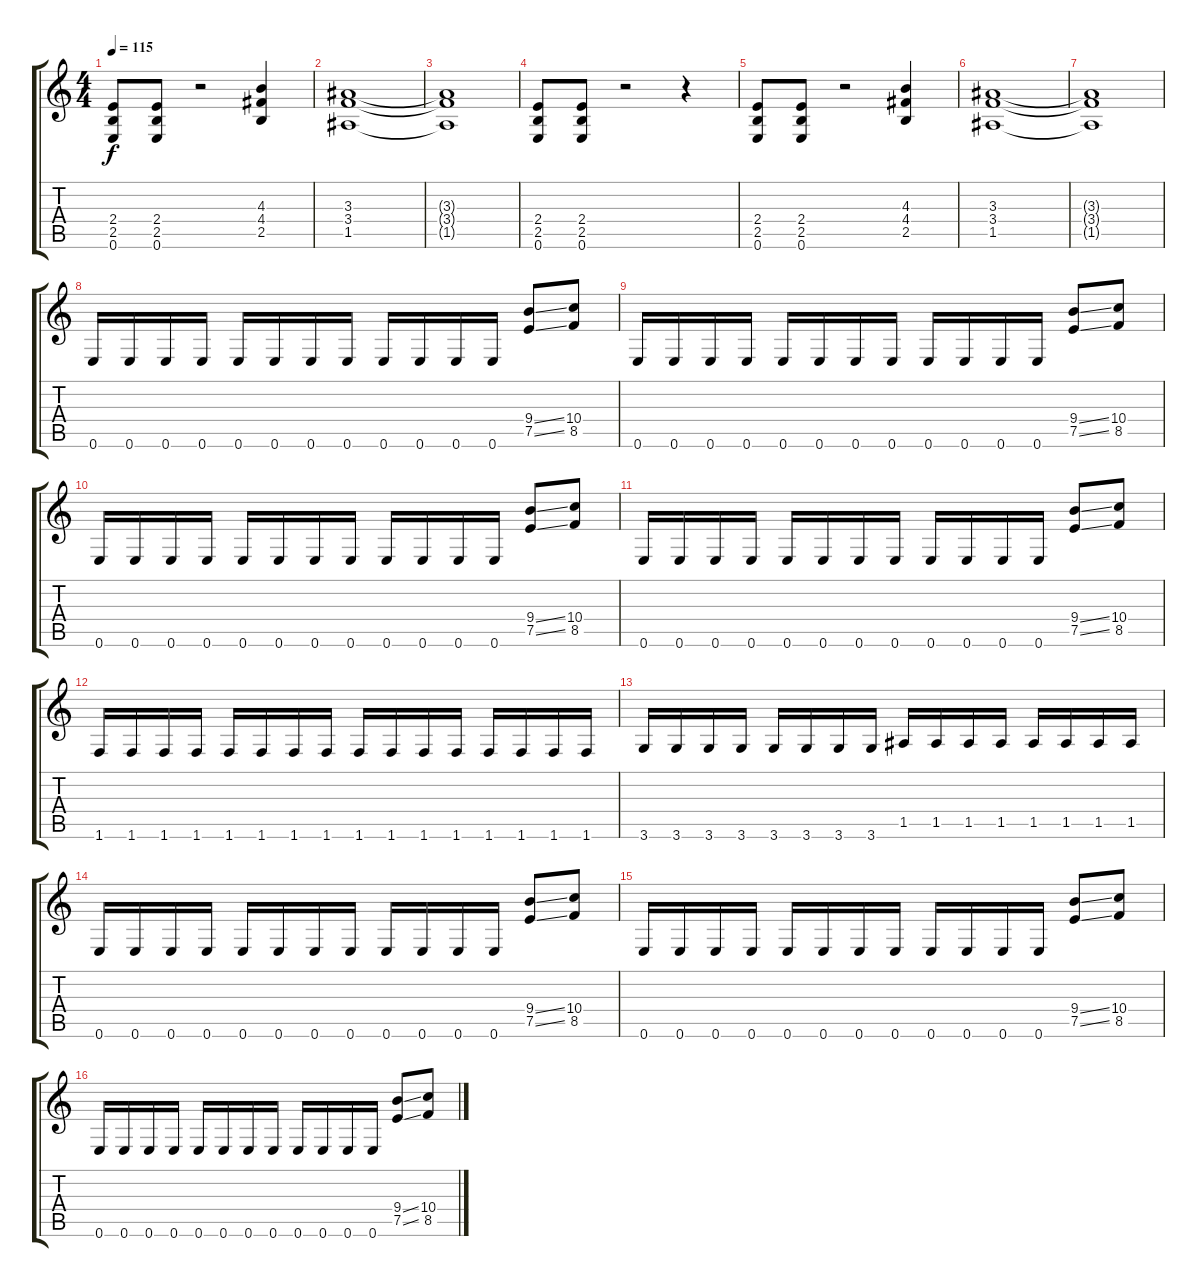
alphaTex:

\track "" {instrument distortionguitar}
\staff {score tabs}
\tuning (E4 B3 G3 D3 A2 E2) {hide}
\ts (4 4)
\tempo 115
\clef g2
\ks c
(2.4 2.5 0.6).8{dy f} (2.4 2.5 0.6).8 r.2 (4.3 4.4 2.5).4 |
(3.3 3.4 1.5).1 |
(3.3{t} 3.4{t} 1.5{t}).1 |
(2.4 2.5 0.6).8 (2.4 2.5 0.6).8 r.2 r.4 |
(2.4 2.5 0.6).8 (2.4 2.5 0.6).8 r.2 (4.3 4.4 2.5).4 |
(3.3 3.4 1.5).1 |
(3.3{t} 3.4{t} 1.5{t}).1 |
0.6.16 0.6.16 0.6.16 0.6.16 0.6.16 0.6.16 0.6.16 0.6.16 0.6.16 0.6.16 0.6.16 0.6.16 (9.4{ss} 7.5{ss}).8 (10.4 8.5).8 |
0.6.16 0.6.16 0.6.16 0.6.16 0.6.16 0.6.16 0.6.16 0.6.16 0.6.16 0.6.16 0.6.16 0.6.16 (9.4{ss} 7.5{ss}).8 (10.4 8.5).8 |
0.6.16 0.6.16 0.6.16 0.6.16 0.6.16 0.6.16 0.6.16 0.6.16 0.6.16 0.6.16 0.6.16 0.6.16 (9.4{ss} 7.5{ss}).8 (10.4 8.5).8 |
0.6.16 0.6.16 0.6.16 0.6.16 0.6.16 0.6.16 0.6.16 0.6.16 0.6.16 0.6.16 0.6.16 0.6.16 (9.4{ss} 7.5{ss}).8 (10.4 8.5).8 |
1.6.16 1.6.16 1.6.16 1.6.16 1.6.16 1.6.16 1.6.16 1.6.16 1.6.16 1.6.16 1.6.16 1.6.16 1.6.16 1.6.16 1.6.16 1.6.16 |
3.6.16 3.6.16 3.6.16 3.6.16 3.6.16 3.6.16 3.6.16 3.6.16 1.5.16 1.5.16 1.5.16 1.5.16 1.5.16 1.5.16 1.5.16 1.5.16 |
0.6.16 0.6.16 0.6.16 0.6.16 0.6.16 0.6.16 0.6.16 0.6.16 0.6.16 0.6.16 0.6.16 0.6.16 (9.4{ss} 7.5{ss}).8 (10.4 8.5).8 |
0.6.16 0.6.16 0.6.16 0.6.16 0.6.16 0.6.16 0.6.16 0.6.16 0.6.16 0.6.16 0.6.16 0.6.16 (9.4{ss} 7.5{ss}).8 (10.4 8.5).8 |
0.6.16 0.6.16 0.6.16 0.6.16 0.6.16 0.6.16 0.6.16 0.6.16 0.6.16 0.6.16 0.6.16 0.6.16 (9.4{ss} 7.5{ss}).8 (10.4 8.5).8
